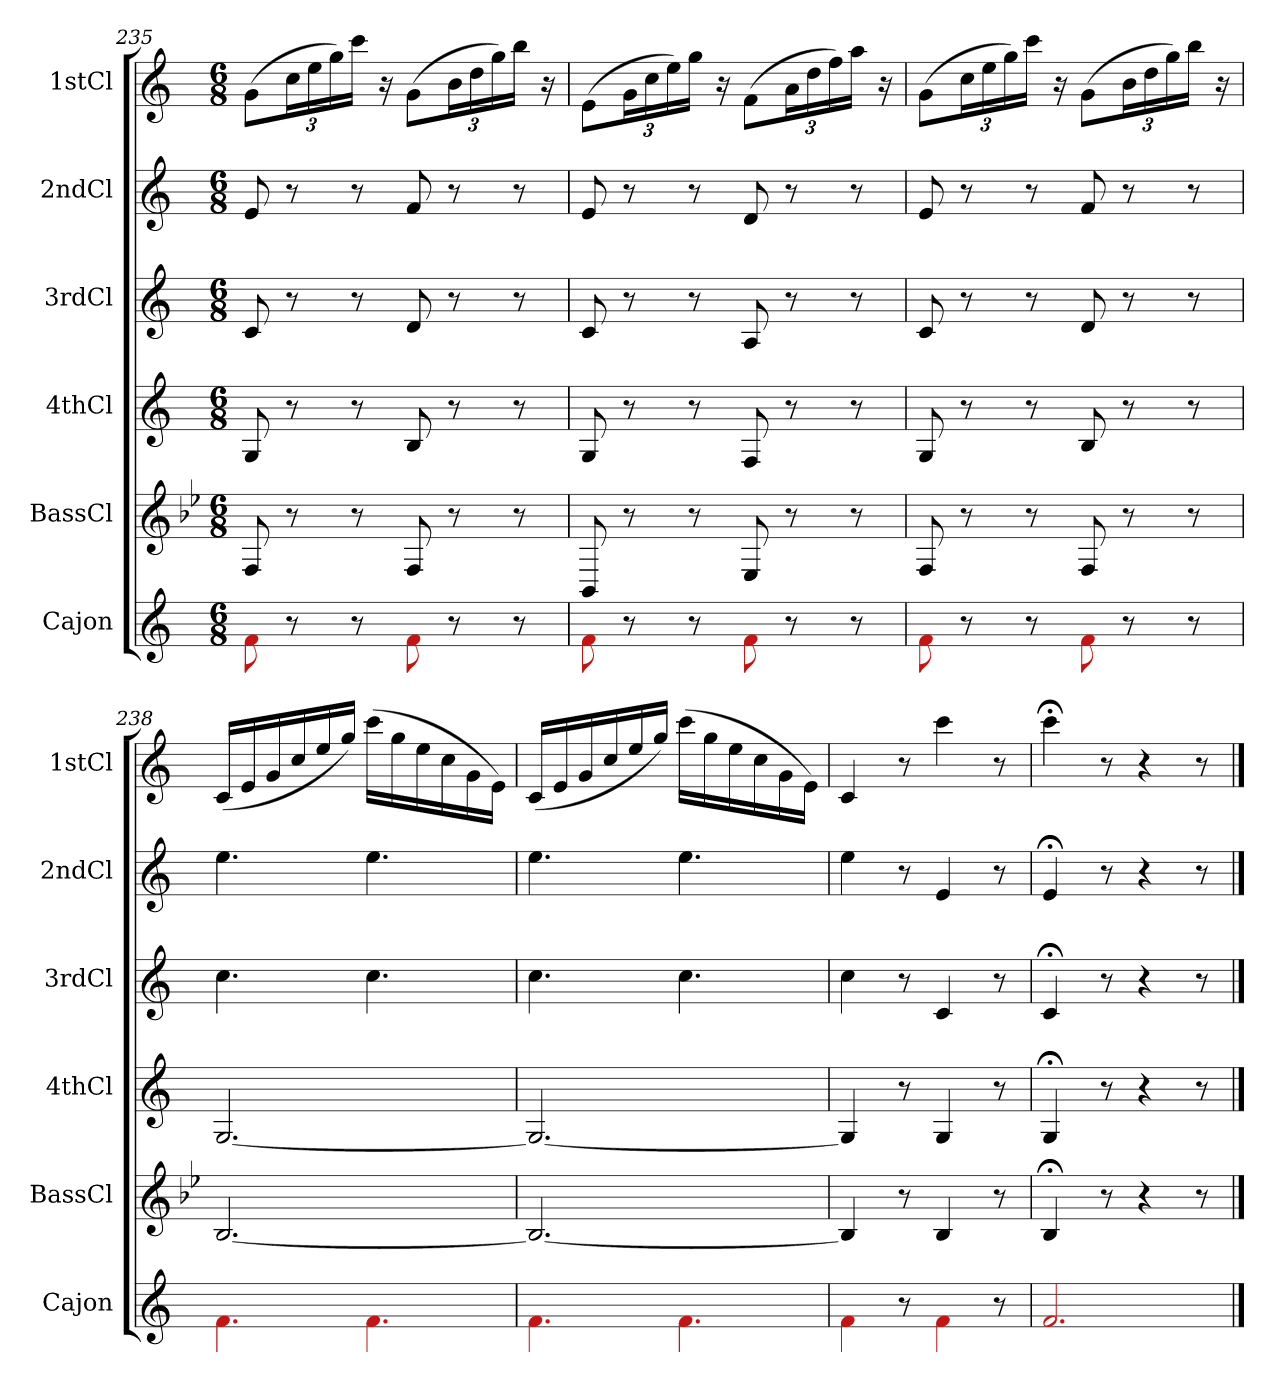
**kern	**kern	**kern	**kern	**kern	**kern
*part6	*part5	*part4	*part3	*part2	*part1
*staff6	*staff5	*staff4	*staff3	*staff2	*staff1
*I"Cajon	*I"BassCl	*I"4thCl	*I"3rdCl	*I"2ndCl	*I"1stCl
*I'Cajon	*I'BassCl	*I'4thCl	*I'3rdCl	*I'2ndCl	*I'1stCl
*clefG2	*clefG2	*clefG2	*clefG2	*clefG2	*clefG2
*	*ITrd8c14	*ITrd1c2	*ITrd1c2	*ITrd1c2	*ITrd1c2
*k[]	*k[b-e-]	*k[b-e-]	*k[b-e-]	*k[b-e-]	*k[b-e-]
*M6/8	*M6/8	*M6/8	*M6/8	*M6/8	*M6/8
=235	=235	=235	=235	=235	=235
8Rf\	8FF/	8F/	8B-/	8d/	(8f\L
*	*	*	*	*	*Xbrackettup
8r	8r	8r	8r	8r	24b-\L
.	.	.	.	.	24dd\
.	.	.	.	.	24ff\)
8r	8r	8r	8r	8r	16bb-\JJ
.	.	.	.	.	16r
8Rf\	8FF/	8A/	8c/	8e-/	(8f\L
8r	8r	8r	8r	8r	24a\L
.	.	.	.	.	24cc\
.	.	.	.	.	24ff\)
8r	8r	8r	8r	8r	16aa\JJ
.	.	.	.	.	16r
=236	=236	=236	=236	=236	=236
8Rf\	8BBB-/	8F/	8B-/	8d/	(8d\L
8r	8r	8r	8r	8r	24f\L
.	.	.	.	.	24b-\
.	.	.	.	.	24dd\)
8r	8r	8r	8r	8r	16ff\JJ
.	.	.	.	.	16r
8Rf\	8EE-/	8E-/	8G/	8c/	(8e-\L
8r	8r	8r	8r	8r	24g\L
.	.	.	.	.	24cc\
.	.	.	.	.	24ee-\)
8r	8r	8r	8r	8r	16gg\JJ
.	.	.	.	.	16r
!!LO:PB:g=z
=237	=237	=237	=237	=237	=237
8Rf\	8FF/	8F/	8B-/	8d/	(8f\L
8r	8r	8r	8r	8r	24b-\L
.	.	.	.	.	24dd\
.	.	.	.	.	24ff\)
8r	8r	8r	8r	8r	16bb-\JJ
.	.	.	.	.	16r
8Rf\	8FF/	8A/	8c/	8e-/	(8f\L
8r	8r	8r	8r	8r	24a\L
.	.	.	.	.	24cc\
.	.	.	.	.	24ff\)
8r	8r	8r	8r	8r	16aa\JJ
.	.	.	.	.	16r
=238	=238	=238	=238	=238	=238
4.Rf\	[2.BB-/	[2.F/	4.b-\	4.dd\	(16B-/LL
.	.	.	.	.	16d/
.	.	.	.	.	16f/
.	.	.	.	.	16b-/
.	.	.	.	.	16dd/
.	.	.	.	.	16ff/JJ)
4.Rf\	.	.	4.b-\	4.dd\	(16bb-\LL
.	.	.	.	.	16ff\
.	.	.	.	.	16dd\
.	.	.	.	.	16b-\
.	.	.	.	.	16f\
.	.	.	.	.	16d\JJ)
=239	=239	=239	=239	=239	=239
4.Rf\	2.BB-/_	2.F/_	4.b-\	4.dd\	(16B-/LL
.	.	.	.	.	16d/
.	.	.	.	.	16f/
.	.	.	.	.	16b-/
.	.	.	.	.	16dd/
.	.	.	.	.	16ff/JJ)
4.Rf\	.	.	4.b-\	4.dd\	(16bb-\LL
.	.	.	.	.	16ff\
.	.	.	.	.	16dd\
.	.	.	.	.	16b-\
.	.	.	.	.	16f\
.	.	.	.	.	16d\JJ)
=240	=240	=240	=240	=240	=240
4Rf\	4BB-/]	4F/]	4b-\	4dd\	4B-/
8r	8r	8r	8r	8r	8r
4Rf\	4BB-/	4F/	4B-/	4d/	4bb-\
8r	8r	8r	8r	8r	8r
!!LO:LB:g=z
=241	=241	=241	=241	=241	=241
2.Rf/	4BB-;</	4F;</	4B-;</	4d;</	4bb-;<\
.	8r	8r	8r	8r	8r
.	4r	4r	4r	4r	4r
.	8r	8r	8r	8r	8r
==	==	==	==	==	==
*-	*-	*-	*-	*-	*-
